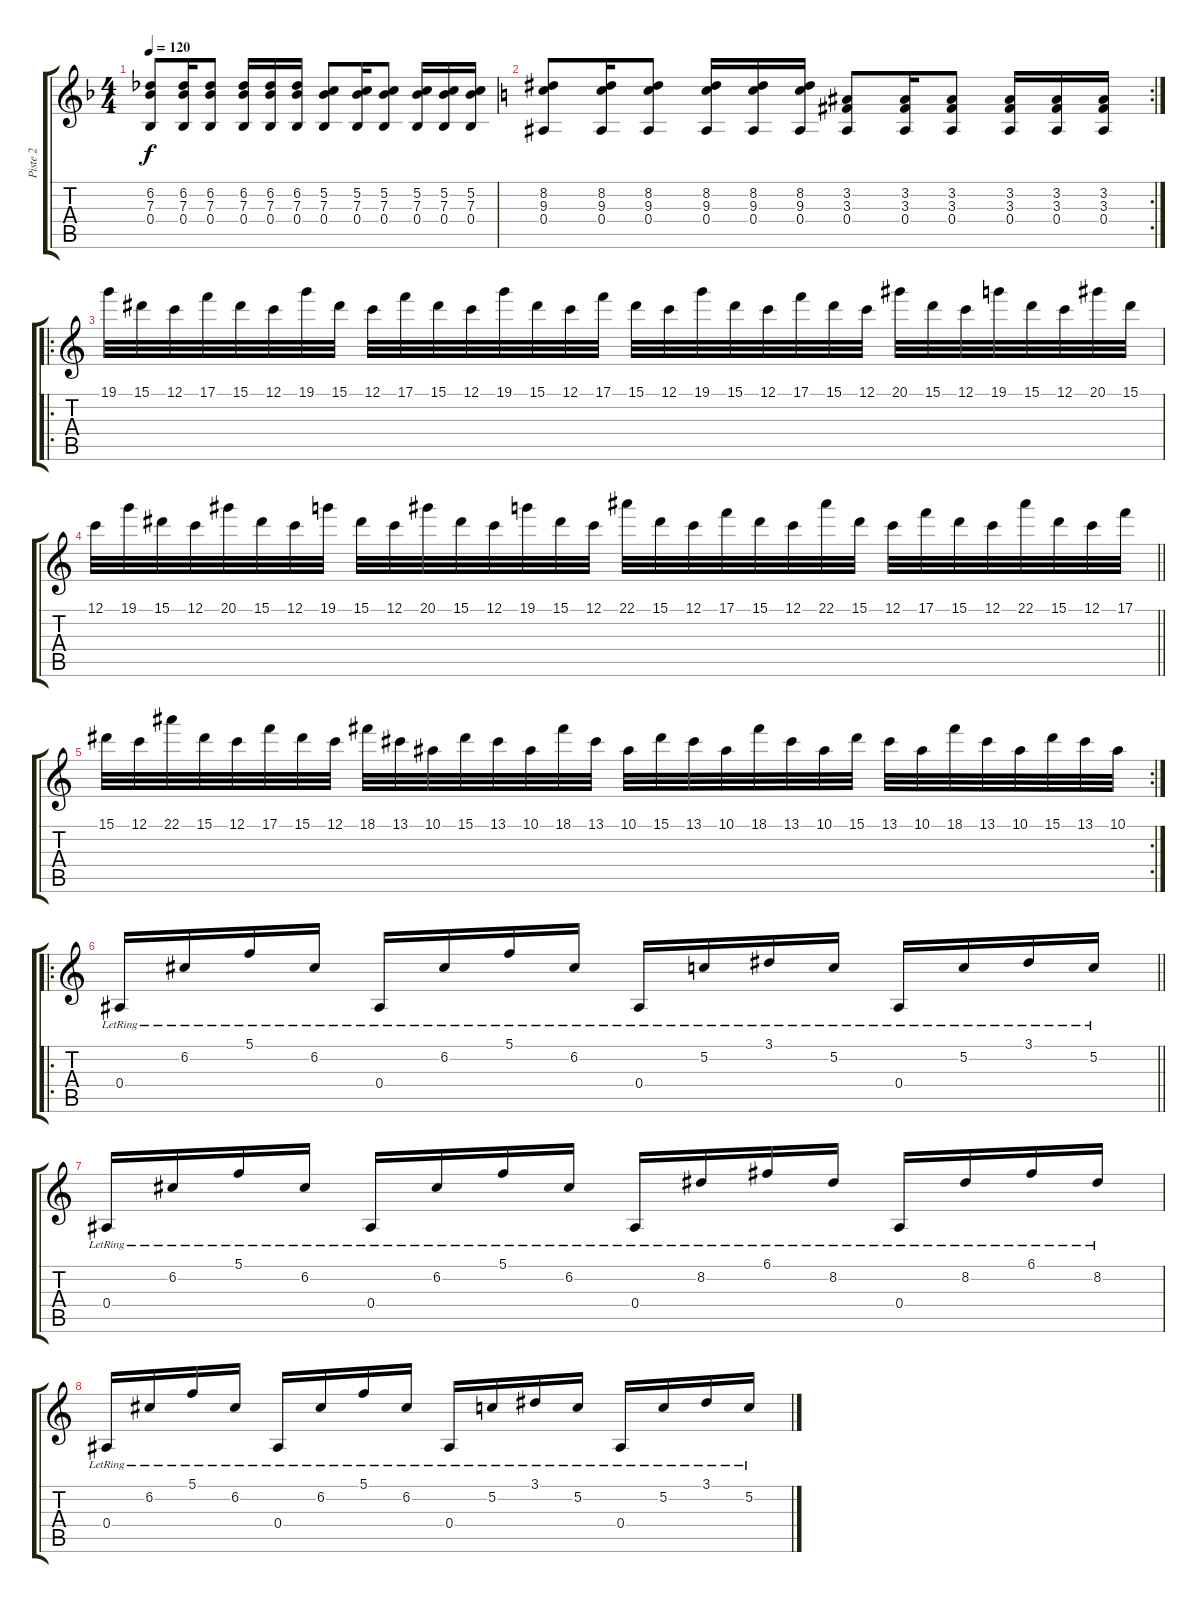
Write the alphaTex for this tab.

\track ("Piste 2" "Piste 2") {instrument distortionguitar}
\staff {score tabs}
\tuning (C4 G3 Eb3 Bb2 F2 C2) {hide}
\ts (4 4)
\tempo 120
\clef g2
\ks f
(6.2 7.3 0.4).8{dy f balance 0} (6.2 7.3 0.4).16 (6.2 7.3 0.4).8 (6.2 7.3 0.4).16 (6.2 7.3 0.4).16 (6.2 7.3 0.4).16 (5.2 7.3 0.4).8 (5.2 7.3 0.4).16 (5.2 7.3 0.4).8 (5.2 7.3 0.4).16 (5.2 7.3 0.4).16 (5.2 7.3 0.4).16 |
\rc 2
\ks c
(8.2 9.3 0.4).8{balance 0} (8.2 9.3 0.4).16 (8.2 9.3 0.4).8 (8.2 9.3 0.4).16 (8.2 9.3 0.4).16 (8.2 9.3 0.4).16 (3.2 3.3 0.4).8 (3.2 3.3 0.4).16 (3.2 3.3 0.4).8 (3.2 3.3 0.4).16 (3.2 3.3 0.4).16 (3.2 3.3 0.4).16 |
\ro
19.1.32 15.1.32 12.1.32 17.1.32 15.1.32 12.1.32 19.1.32 15.1.32 12.1.32 17.1.32 15.1.32 12.1.32 19.1.32 15.1.32 12.1.32 17.1.32 15.1.32 12.1.32 19.1.32 15.1.32 12.1.32 17.1.32 15.1.32 12.1.32 20.1.32 15.1.32 12.1.32 19.1.32 15.1.32 12.1.32 20.1.32 15.1.32 |
\barLineRight lightlight
12.1.32 19.1.32 15.1.32 12.1.32 20.1.32 15.1.32 12.1.32 19.1.32 15.1.32 12.1.32 20.1.32 15.1.32 12.1.32 19.1.32 15.1.32 12.1.32 22.1.32 15.1.32 12.1.32 17.1.32 15.1.32 12.1.32 22.1.32 15.1.32 12.1.32 17.1.32 15.1.32 12.1.32 22.1.32 15.1.32 12.1.32 17.1.32 |
\rc 2
15.1.32 12.1.32 22.1.32 15.1.32 12.1.32 17.1.32 15.1.32 12.1.32 18.1.32 13.1.32 10.1.32 15.1.32 13.1.32 10.1.32 18.1.32 13.1.32 10.1.32 15.1.32 13.1.32 10.1.32 18.1.32 13.1.32 10.1.32 15.1.32 13.1.32 10.1.32 18.1.32 13.1.32 10.1.32 15.1.32 13.1.32 10.1.32 |
\ro
\barLineRight lightlight
0.4{lr}.16 6.2{lr}.16 5.1{lr}.16 6.2{lr}.16 0.4{lr}.16 6.2{lr}.16 5.1{lr}.16 6.2{lr}.16 0.4{lr}.16 5.2{lr}.16 3.1{lr}.16 5.2{lr}.16 0.4{lr}.16 5.2{lr}.16 3.1{lr}.16 5.2{lr}.16 |
0.4{lr}.16 6.2{lr}.16 5.1{lr}.16 6.2{lr}.16 0.4{lr}.16 6.2{lr}.16 5.1{lr}.16 6.2{lr}.16 0.4{lr}.16 8.2{lr}.16 6.1{lr}.16 8.2{lr}.16 0.4{lr}.16 8.2{lr}.16 6.1{lr}.16 8.2{lr}.16 |
0.4{lr}.16 6.2{lr}.16 5.1{lr}.16 6.2{lr}.16 0.4{lr}.16 6.2{lr}.16 5.1{lr}.16 6.2{lr}.16 0.4{lr}.16 5.2{lr}.16 3.1{lr}.16 5.2{lr}.16 0.4{lr}.16 5.2{lr}.16 3.1{lr}.16 5.2{lr}.16
